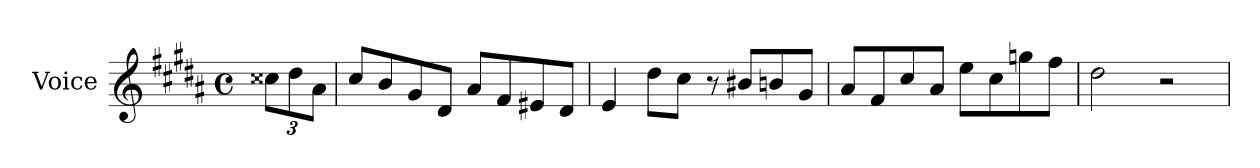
**kern
*part1
*staff1
*I"Voice
*I'Voice
*clefG2
*k[f#c#g#d#a#]
*M4/4
*met(c)
=
12cc##X\L
12dd#\
12a#\J
=1
8cc#/L
8b/
8g#/
8d#/J
8a#/L
8f#/
8e#X/
8d#/J
=2
4e/
8dd#\L
8cc#\J
8r
8b#X/L
8bn/
8g#/J
=3
8a#/L
8f#/
8cc#/
8a#/J
8ee\L
8cc#\
8ggn\
8ff#\J
=4
2dd#\
2rcc
=
*-
